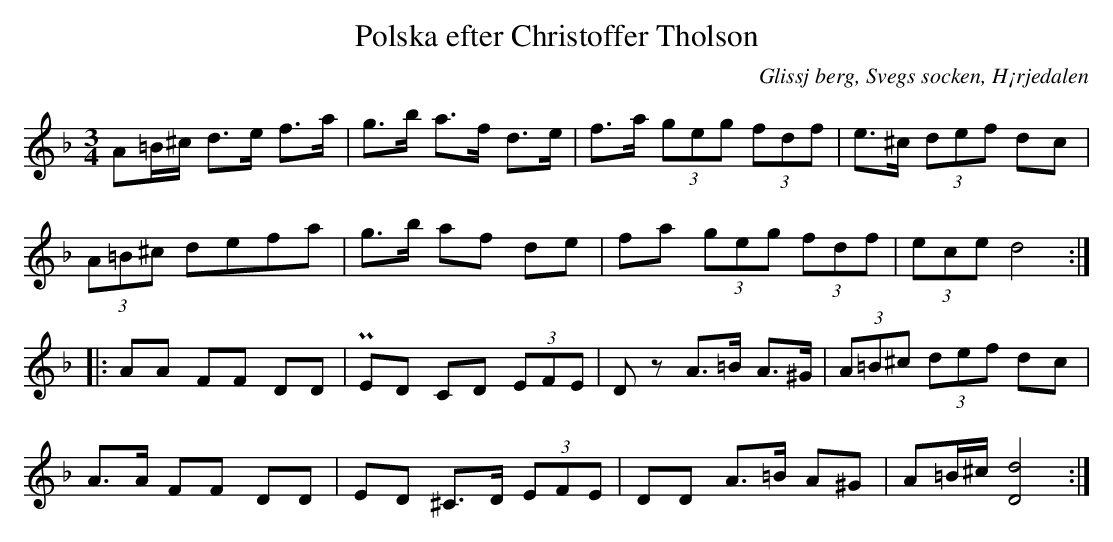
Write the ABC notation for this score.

X:1
T: Polska efter Christoffer Tholson
O: Glissj berg, Svegs socken, H¡rjedalen
M: 3/4
L: 1/8
K: Dm
A=B/2^c/2 d>e  f>a | g>b a>f  d>e   | f>a (3geg (3fdf | e>^c    (3def     dc  |
(3A=B^c   defa     | g>b af   de    | fa  (3geg (3fdf | (3ece   d4           ::
AA        FF   DD  | PED CD   (3EFE | Dz  A>=B  A>^G  | (3A=B^c (3def     dc  |
A>A       FF   DD  | ED  ^C>D (3EFE | DD  A>=B  A^G   | A=B/^c/ [d/2D/2]8    :|
